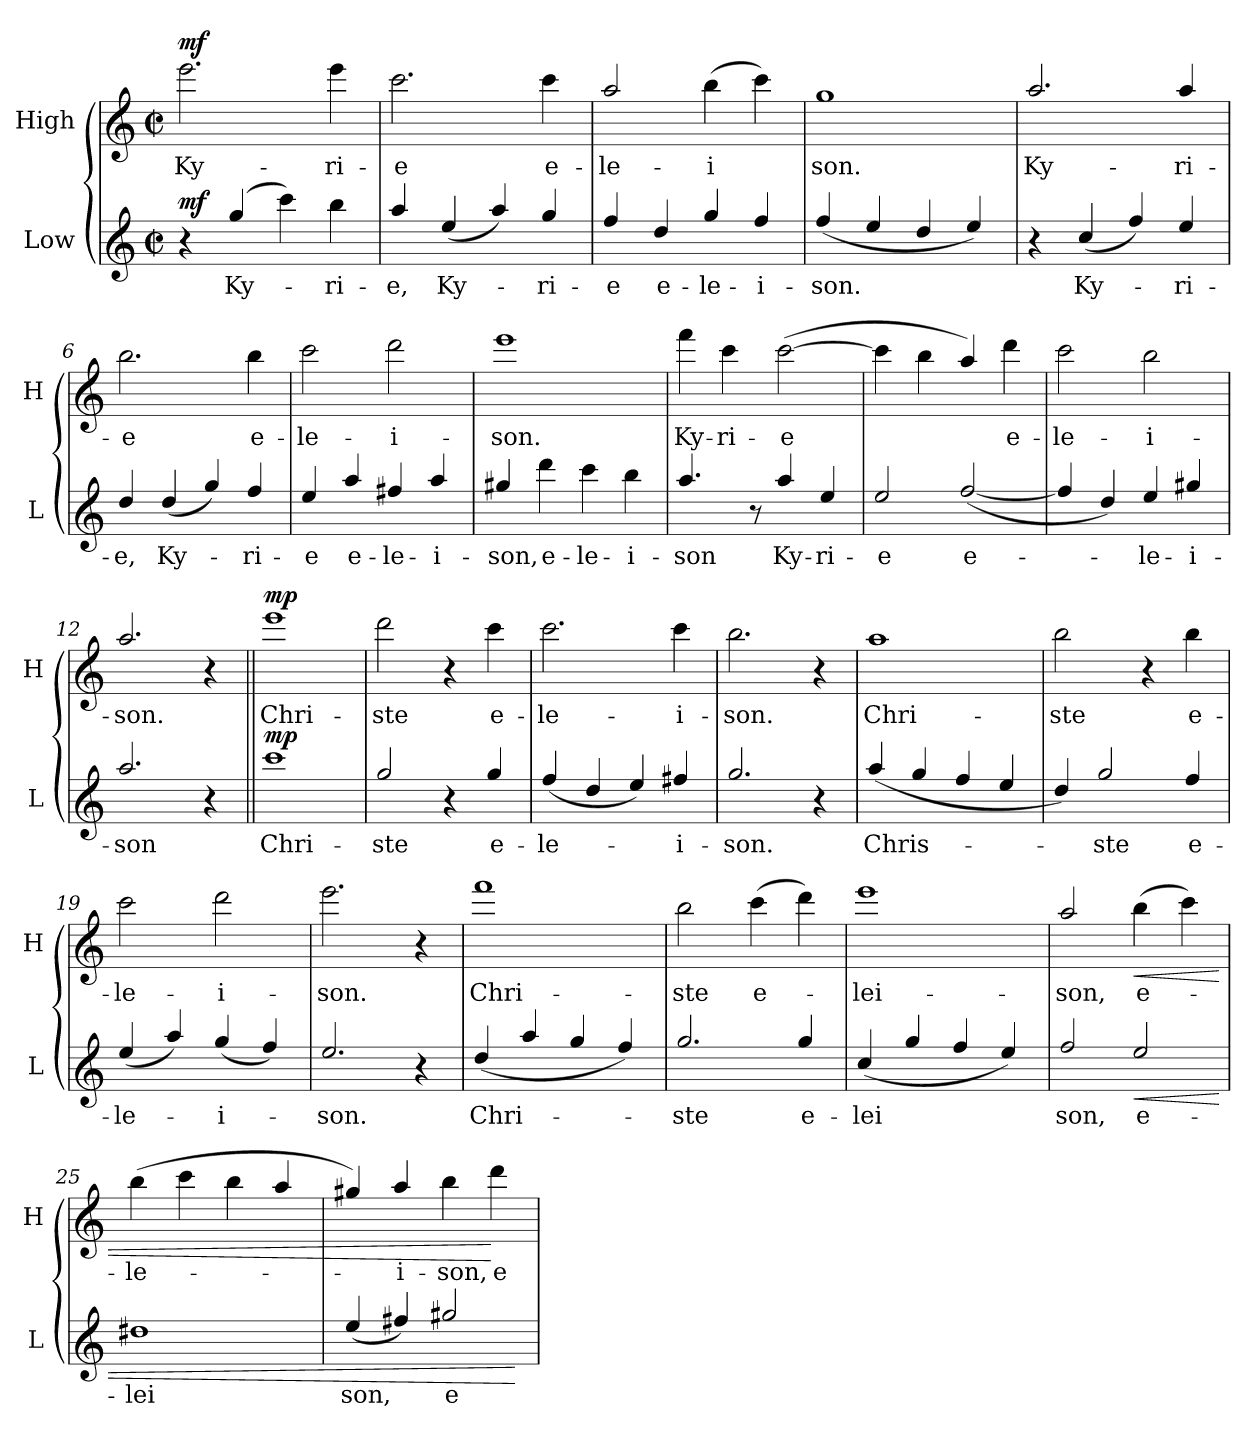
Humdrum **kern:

**kern	**text	**dynam	**kern	**text	**dynam
*part2	*part2	*part2	*part1	*part1	*part1
*staff2	*staff2	*staff2	*staff1	*staff1	*staff1
*I"Low	*	*	*I"High	*	*
*I'L	*	*	*I'H	*	*
*clefG2	*	*	*clefG2	*	*
*ITrd7c12	*	*	*ITrd7c12	*	*
*k[]	*	*	*k[]	*	*
*C:	*	*	*C:	*	*
*M2/2	*	*	*M2/2	*	*
*met(c|)	*	*	*met(c|)	*	*
*MM108	*	*	*MM108	*	*
=1	=1	=1	=1	=1	=1
!	!	!LO:DY:a	!	!LO:LY:b	!LO:DY:a
4r	.	mf	2.ee\	Ky-	mf
!	!LO:LY:b	!	!	!	!
(4g/	Ky-	.	.	.	.
4cc\)	.	.	.	.	.
!	!LO:LY:b	!	!	!LO:LY:b	!
4b\	-ri-	.	4ee\	-ri-	.
=2	=2	=2	=2	=2	=2
!	!LO:LY:b	!	!	!LO:LY:b	!
4a/	-e,	.	2.cc\	-e	.
!	!LO:LY:b	!	!	!	!
(<4e/	Ky-	.	.	.	.
4a/)	.	.	.	.	.
!	!LO:LY:b	!	!	!LO:LY:b	!
4g/	-ri-	.	4cc\	e-	.
=3	=3	=3	=3	=3	=3
!	!LO:LY:b	!	!	!LO:LY:b	!
4f/	-e	.	2a/	-le-	.
!	!LO:LY:b	!	!	!	!
4d/	e-	.	.	.	.
!	!LO:LY:b	!	!	!LO:LY:b	!
4g/	-le-	.	(>4b\	-i	.
!	!LO:LY:b	!	!	!	!
4f/	-i-	.	4cc\)	.	.
=4	=4	=4	=4	=4	=4
!	!LO:LY:b	!	!	!LO:LY:b	!
(<4f/	-son.	.	1g	son.	.
4e/	.	.	.	.	.
4d/	.	.	.	.	.
4e/)	.	.	.	.	.
=5	=5	=5	=5	=5	=5
!	!	!	!	!LO:LY:b	!
4r	.	.	2.a/	Ky-	.
!	!LO:LY:b	!	!	!	!
(<4c/	Ky-	.	.	.	.
4f/)	.	.	.	.	.
!	!LO:LY:b	!	!	!LO:LY:b	!
4e/	-ri-	.	4a/	-ri-	.
=6	=6	=6	=6	=6	=6
!	!LO:LY:b	!	!	!LO:LY:b	!
4d/	-e,	.	2.b\	-e	.
!	!LO:LY:b	!	!	!	!
(<4d/	Ky-	.	.	.	.
4g/)	.	.	.	.	.
!	!LO:LY:b	!	!	!LO:LY:b	!
4f/	-ri-	.	4b\	e-	.
!!LO:LB:g=z
=7	=7	=7	=7	=7	=7
!	!LO:LY:b	!	!	!LO:LY:b	!
4e/	-e	.	2cc\	-le-	.
!	!LO:LY:b	!	!	!	!
4a/	e-	.	.	.	.
!	!LO:LY:b	!	!	!LO:LY:b	!
4f#X/	-le-	.	2dd\	-i-	.
!	!LO:LY:b	!	!	!	!
4a/	-i-	.	.	.	.
=8	=8	=8	=8	=8	=8
!	!LO:LY:b	!	!	!LO:LY:b	!
4g#X/	-son,	.	1ee	-son.	.
!	!LO:LY:b	!	!	!	!
4dd\	e-	.	.	.	.
!	!LO:LY:b	!	!	!	!
4cc\	-le-	.	.	.	.
!	!LO:LY:b	!	!	!	!
4b\	-i-	.	.	.	.
=9	=9	=9	=9	=9	=9
!	!LO:LY:b	!	!	!LO:LY:b	!
4.a/	-son	.	4ff\	Ky-	.
!	!	!	!	!LO:LY:b	!
.	.	.	4cc\	-ri-	.
8r	.	.	.	.	.
!	!LO:LY:b	!	!	!LO:LY:b	!
4a/	Ky-	.	(>[2cc\	-e	.
!	!LO:LY:b	!	!	!	!
4e/	-ri-	.	.	.	.
=10	=10	=10	=10	=10	=10
!	!LO:LY:b	!	!	!	!
2e/	-e	.	4cc\]	.	.
.	.	.	4b\	.	.
!	!LO:LY:b	!	!	!	!
(<[2f/	e-	.	4a/)	.	.
!	!	!	!	!LO:LY:b	!
.	.	.	4dd\	e-	.
=11	=11	=11	=11	=11	=11
!	!	!	!	!LO:LY:b	!
4f/]	.	.	2cc\	-le-	.
4d/)	.	.	.	.	.
!	!LO:LY:b	!	!	!LO:LY:b	!
4e/	-le-	.	2b\	-i-	.
!	!LO:LY:b	!	!	!	!
4g#X/	-i-	.	.	.	.
=12	=12	=12	=12	=12	=12
!	!LO:LY:b	!	!	!LO:LY:b	!
2.a/	-son	.	2.a/	-son.	.
4r	.	.	4r	.	.
=13||	=13||	=13||	=13||	=13||	=13||
!	!LO:LY:b	!LO:DY:a	!	!LO:LY:b	!LO:DY:a
1cc	Chri-	mp	1ee	Chri-	mp
!!LO:LB:g=z
=14	=14	=14	=14	=14	=14
!	!LO:LY:b	!	!	!LO:LY:b	!
2g/	-ste	.	2dd\	-ste	.
4r	.	.	4r	.	.
!	!LO:LY:b	!	!	!LO:LY:b	!
4g/	e-	.	4cc\	e-	.
=15	=15	=15	=15	=15	=15
!	!LO:LY:b	!	!	!LO:LY:b	!
(<4f/	-le-	.	2.cc\	-le-	.
4d/	.	.	.	.	.
4e/)	.	.	.	.	.
!	!LO:LY:b	!	!	!LO:LY:b	!
4f#X/	-i-	.	4cc\	-i-	.
=16	=16	=16	=16	=16	=16
!	!LO:LY:b	!	!	!LO:LY:b	!
2.g/	-son.	.	2.b\	-son.	.
4r	.	.	4r	.	.
=17	=17	=17	=17	=17	=17
!	!LO:LY:b	!	!	!LO:LY:b	!
(<4a/	Chris-	.	1a	Chri-	.
4g/	.	.	.	.	.
4f/	.	.	.	.	.
4e/	.	.	.	.	.
=18	=18	=18	=18	=18	=18
!	!	!	!	!LO:LY:b	!
4d/)	.	.	2b\	-ste	.
!	!LO:LY:b	!	!	!	!
2g/	-ste	.	.	.	.
.	.	.	4r	.	.
!	!LO:LY:b	!	!	!LO:LY:b	!
4f/	e-	.	4b\	e-	.
=19	=19	=19	=19	=19	=19
!	!LO:LY:b	!	!	!LO:LY:b	!
(<4e/	-le-	.	2cc\	-le-	.
4a/)	.	.	.	.	.
!	!LO:LY:b	!	!	!LO:LY:b	!
(<4g/	-i-	.	2dd\	-i-	.
4f/)	.	.	.	.	.
=20	=20	=20	=20	=20	=20
!	!LO:LY:b	!	!	!LO:LY:b	!
2.e/	-son.	.	2.ee\	-son.	.
4r	.	.	4r	.	.
!!LO:LB:g=z
=21	=21	=21	=21	=21	=21
!	!LO:LY:b	!	!	!LO:LY:b	!
(<4d/	Chri-	.	1ff	Chri-	.
4a/	.	.	.	.	.
4g/	.	.	.	.	.
4f/)	.	.	.	.	.
=22	=22	=22	=22	=22	=22
!	!LO:LY:b	!	!	!LO:LY:b	!
2.g/	-ste	.	2b\	-ste	.
!	!	!	!	!LO:LY:b	!
.	.	.	(>4cc\	e-	.
!	!LO:LY:b	!	!	!	!
4g/	e-	.	4dd\)	.	.
=23	=23	=23	=23	=23	=23
!	!LO:LY:b	!	!	!LO:LY:b	!
(<4c/	-lei	.	1ee	-lei-	.
4g/	.	.	.	.	.
4f/	.	.	.	.	.
4e/)	.	.	.	.	.
=24	=24	=24	=24	=24	=24
!	!LO:LY:b	!	!	!LO:LY:b	!
2f/	son,	.	2a/	-son,	.
!	!LO:LY:b	!LO:HP:b	!	!LO:LY:b	!LO:HP:b
2e/	e-	<	(>4b\	e-	<
.	.	.	4cc\)	.	.
=25	=25	=25	=25	=25	=25
!	!LO:LY:b	!	!	!LO:LY:b	!
1d#X	-lei	.	(>4b\	-le-	.
.	.	.	4cc\	.	.
.	.	.	4b\	.	.
.	.	.	4a/	.	.
=26	=26	=26	=26	=26	=26
!	!LO:LY:b	!	!	!	!
(<4e/	son,	.	4g#X/)	.	.
!	!	!	!	!LO:LY:b	!
4f#X/)	.	.	4a/	-i-	.
!	!LO:LY:b	!	!	!LO:LY:b	!
2g#X/	e-	.	4b\	-son,	.
!	!	!	!	!LO:LY:b	!
.	.	.	4dd\	e-	[
.	.	[	.	.	.
=	=	=	=	=	=
*-	*-	*-	*-	*-	*-
